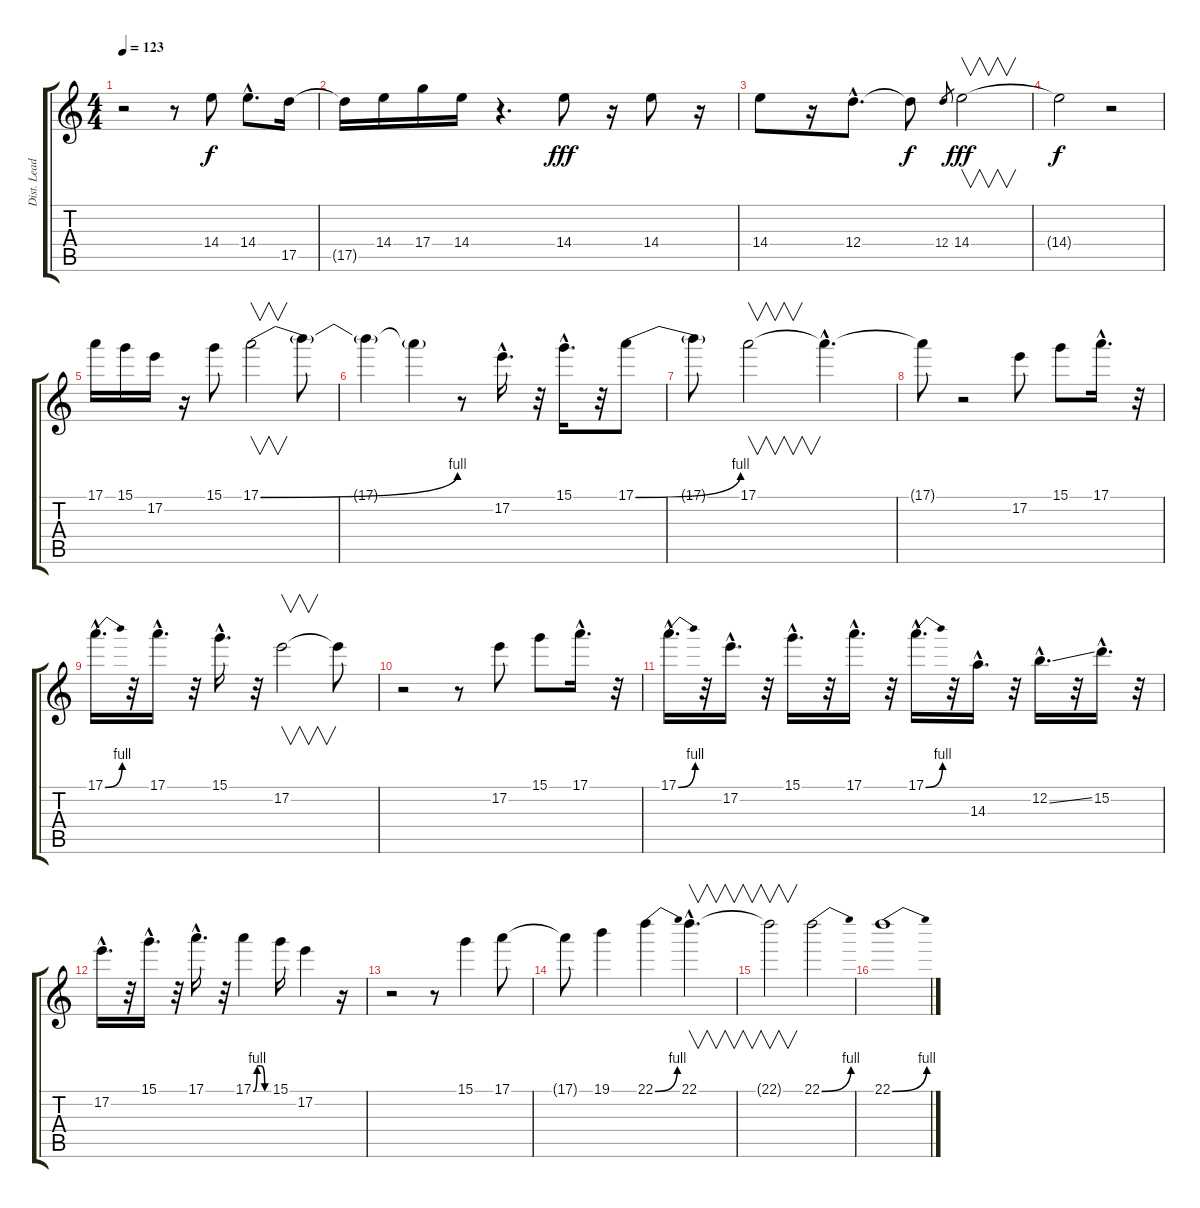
\track ("Dist. Lead" "Dist. Lead") {instrument overdrivenguitar}
\staff {score tabs}
\tuning (E4 B3 G3 D3 A2 E2) {hide}
\ts (4 4)
\tempo 123
\clef g2
\ks c
r.2{dy f} r.8 14.4.8 14.4{hac}.8{d} 17.5.16 |
17.5{t}.16 14.4.16 17.4.16 14.4.16 r.4{d} 14.4.8{dy fff} r.16 14.4.8 r.16 |
14.4.8 r.16 12.4{hac}.8{d} 12.4{t}.8{dy f} 12.4.8{gr} 14.4.2{v dy fff} |
14.4{t}.2{dy f} r.2 |
17.1.16 15.1.16 17.2.16 r.16 15.1.8 17.1{be (bend 0 0 60 4)}.2{v} 17.1{t}.8 |
17.1{t}.4 17.1{t}.4 r.8 17.2{hac}.16{d} r.32 15.1{hac}.16{d} r.32 17.1{be (bend 0 0 60 4)}.8 |
17.1{t}.8 17.1.2{v} 17.1{hac t}.4{d} |
17.1{t}.8 r.2 17.2.8 15.1.8 17.1{hac}.16{d} r.32 |
17.1{be (bend 0 0 60 4) hac}.16{d} r.32 17.1{hac}.16{d} r.32 15.1{hac}.16{d} r.32 17.2.2{v} 17.2{t}.8 |
r.2 r.8 17.2.8 15.1.8 17.1{hac}.16{d} r.32 |
17.1{be (bend 0 0 60 4) hac}.16{d} r.32 17.2{hac}.16{d} r.32 15.1{hac}.16{d} r.32 17.1{hac}.16{d} r.32 17.1{be (bend 0 0 60 4) hac}.16{d} r.32 14.3{hac}.16{d} r.32 12.2{ss hac}.16{d} r.32 15.2{hac}.16{d} r.32 |
17.2{hac}.16{d} r.32 15.1{hac}.16{d} r.32 17.1{hac}.16{d} r.32 17.1{be (custom 0 0 15 4 30 4 45 0 60 0)}.4 15.1.16 17.2.4 r.16 |
r.2 r.8 15.1.4 17.1.8 |
17.1{t}.8 19.1.4 22.1{be (bend 0 0 60 4)}.4 22.1{hac}.4{v d volume 3} |
22.1{t}.2{v} 22.1{be (bend 0 0 60 4)}.2 |
22.1{be (bend 0 0 60 4)}.1
